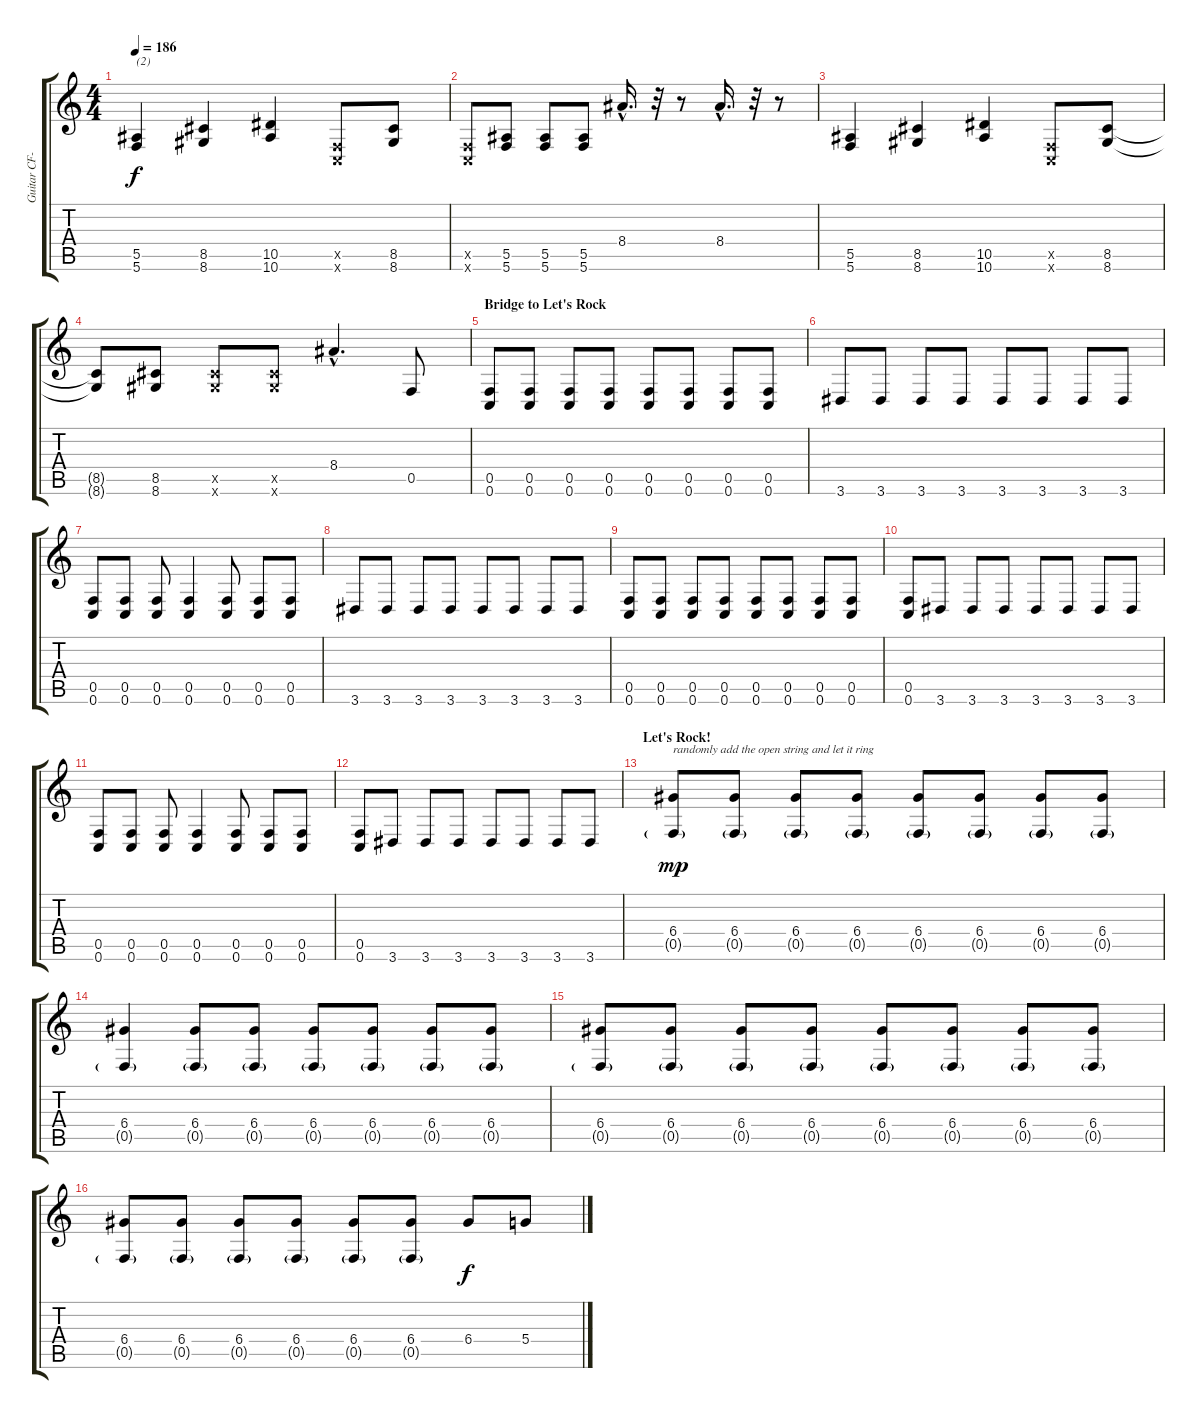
\track ("Guitar CF----" "Guitar CF-") {instrument electricguitarclean}
\staff {score tabs}
\tuning (E4 B3 G3 D3 F2 C2) {hide}
\ts (4 4)
\tempo 186
\clef g2
\ks c
(5.5 5.6).4{txt "(2)" dy f} (8.5 8.6).4 (10.5 10.6).4 (0.5{x} 0.6{x}).8 (8.5 8.6).8 |
(0.5{x} 0.6{x}).8 (5.5 5.6).8 (5.5 5.6).8 (5.5 5.6).8 8.4{hac}.16{d} r.32 r.8 8.4{hac}.16{d} r.32 r.8 |
(5.5 5.6).4 (8.5 8.6).4 (10.5 10.6).4 (0.5{x} 0.6{x}).8 (8.5 8.6).8 |
(8.5{t} 8.6{t}).8 (8.5 8.6).8 (8.5{x} 8.6{x}).8 (8.5{x} 8.6{x}).8 8.4{hac}.4{d} 0.5.8 |
\section ("" "Bridge to Let's Rock")
(0.5 0.6).8 (0.5 0.6).8 (0.5 0.6).8 (0.5 0.6).8 (0.5 0.6).8 (0.5 0.6).8 (0.5 0.6).8 (0.5 0.6).8 |
3.6.8 3.6.8 3.6.8 3.6.8 3.6.8 3.6.8 3.6.8 3.6.8 |
(0.5 0.6).8 (0.5 0.6).8 (0.5 0.6).8 (0.5 0.6).4 (0.5 0.6).8 (0.5 0.6).8 (0.5 0.6).8 |
3.6.8 3.6.8 3.6.8 3.6.8 3.6.8 3.6.8 3.6.8 3.6.8 |
(0.5 0.6).8 (0.5 0.6).8 (0.5 0.6).8 (0.5 0.6).8 (0.5 0.6).8 (0.5 0.6).8 (0.5 0.6).8 (0.5 0.6).8 |
(0.5 0.6).8 3.6.8 3.6.8 3.6.8 3.6.8 3.6.8 3.6.8 3.6.8 |
(0.5 0.6).8 (0.5 0.6).8 (0.5 0.6).8 (0.5 0.6).4 (0.5 0.6).8 (0.5 0.6).8 (0.5 0.6).8 |
(0.5 0.6).8 3.6.8 3.6.8 3.6.8 3.6.8 3.6.8 3.6.8 3.6.8 |
\section ("" "Let's Rock!")
(6.4 0.5{g}).8{txt "randomly add the open string and let it ring" dy mp} (6.4 0.5{g}).8 (6.4 0.5{g}).8 (6.4 0.5{g}).8 (6.4 0.5{g}).8 (6.4 0.5{g}).8 (6.4 0.5{g}).8 (6.4 0.5{g}).8 |
(6.4 0.5{g}).4 (6.4 0.5{g}).8 (6.4 0.5{g}).8 (6.4 0.5{g}).8 (6.4 0.5{g}).8 (6.4 0.5{g}).8 (6.4 0.5{g}).8 |
(6.4 0.5{g}).8 (6.4 0.5{g}).8 (6.4 0.5{g}).8 (6.4 0.5{g}).8 (6.4 0.5{g}).8 (6.4 0.5{g}).8 (6.4 0.5{g}).8 (6.4 0.5{g}).8 |
(6.4 0.5{g}).8 (6.4 0.5{g}).8 (6.4 0.5{g}).8 (6.4 0.5{g}).8 (6.4 0.5{g}).8 (6.4 0.5{g}).8 6.4.8{dy f} 5.4.8
